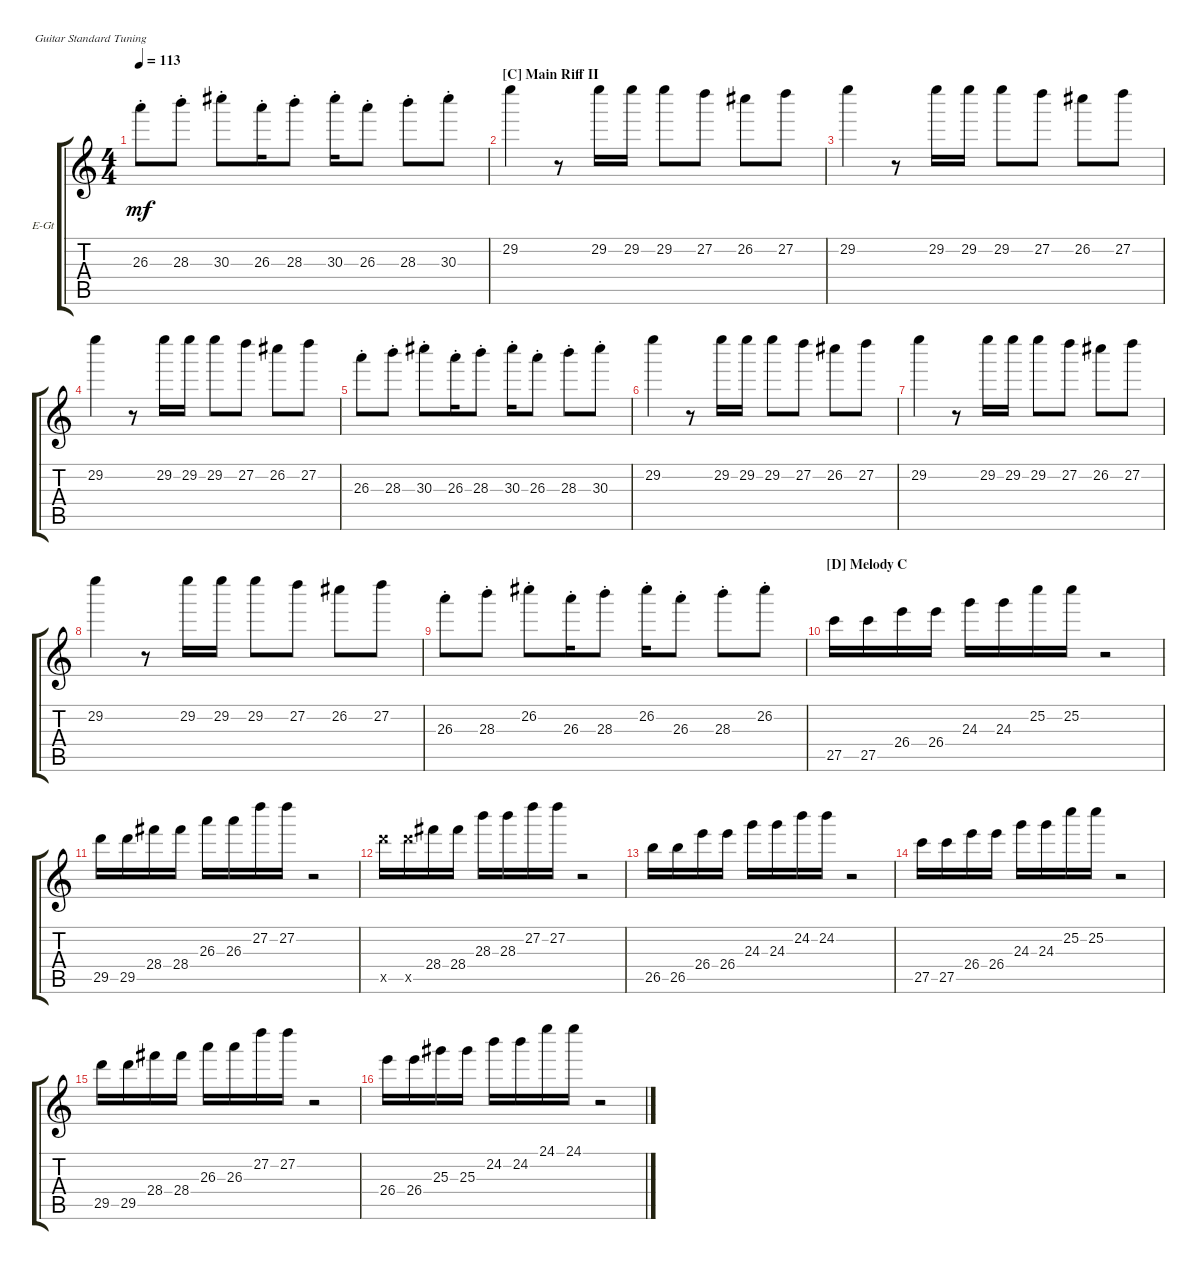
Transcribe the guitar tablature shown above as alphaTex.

\defaultSystemsLayout 4
\bracketExtendMode groupsimilarinstruments
\firstSystemTrackNameOrientation horizontal
\otherSystemsTrackNameOrientation horizontal
\track ("Harmonic Rhythm" "E-Gt") {instrument distortionguitar}
\staff {score tabs}
\tuning (E4 B3 G3 D3 A2 E2)
\ts (4 4)
\tempo 113
\clef g2
\scale
0.333333
\ks c
26.3{st}.8{dy mf} 28.3{st}.8 30.3{st}.8 26.3{st}.16 28.3{st}.8 30.3{st}.16 26.3{st}.8 28.3{st}.8 30.3{st}.8 |
\section ("C" "Main Riff II")
\scale
0.333333 29.2.4 r.8 29.2.16 29.2.16 29.2.8 27.2.8 26.2.8 27.2.8 |
\scale
0.333333 29.2.4 r.8 29.2.16 29.2.16 29.2.8 27.2.8 26.2.8 27.2.8 |
\scale
0.333333 29.2.4 r.8 29.2.16 29.2.16 29.2.8 27.2.8 26.2.8 27.2.8 |
\scale
0.333333 26.3{st}.8 28.3{st}.8 30.3{st}.8 26.3{st}.16 28.3{st}.8 30.3{st}.16 26.3{st}.8 28.3{st}.8 30.3{st}.8 |
\scale
0.333333 29.2.4 r.8 29.2.16 29.2.16 29.2.8 27.2.8 26.2.8 27.2.8 |
\scale
0.333333 29.2.4 r.8 29.2.16 29.2.16 29.2.8 27.2.8 26.2.8 27.2.8 |
\scale
0.333333 29.2.4 r.8 29.2.16 29.2.16 29.2.8 27.2.8 26.2.8 27.2.8 |
\scale
0.333333 26.3{st}.8 28.3{st}.8 26.2{st}.8 26.3{st}.16 28.3{st}.8 26.2{st}.16 26.3{st}.8 28.3{st}.8 26.2{st}.8 |
\section ("D" "Melody C")
\scale
0.333333 27.5.16 27.5.16 26.4.16 26.4.16 24.3.16 24.3.16 25.2.16 25.2.16 r.2 |
\scale
0.333333 29.5.16 29.5.16 28.4.16 28.4.16 26.3.16 26.3.16 27.2.16 27.2.16 r.2 |
\scale
0.333333 29.5{x}.16 29.5{x}.16 28.4.16 28.4.16 28.3.16 28.3.16 27.2.16 27.2.16 r.2 |
\scale
0.333333 26.5.16 26.5.16 26.4.16 26.4.16 24.3.16 24.3.16 24.2.16 24.2.16 r.2 |
\scale
0.333333 27.5.16 27.5.16 26.4.16 26.4.16 24.3.16 24.3.16 25.2.16 25.2.16 r.2 |
\scale
0.333333 29.5.16 29.5.16 28.4.16 28.4.16 26.3.16 26.3.16 27.2.16 27.2.16 r.2 |
26.4.16 26.4.16 25.3.16 25.3.16 24.2.16 24.2.16 24.1.16 24.1.16 r.2
